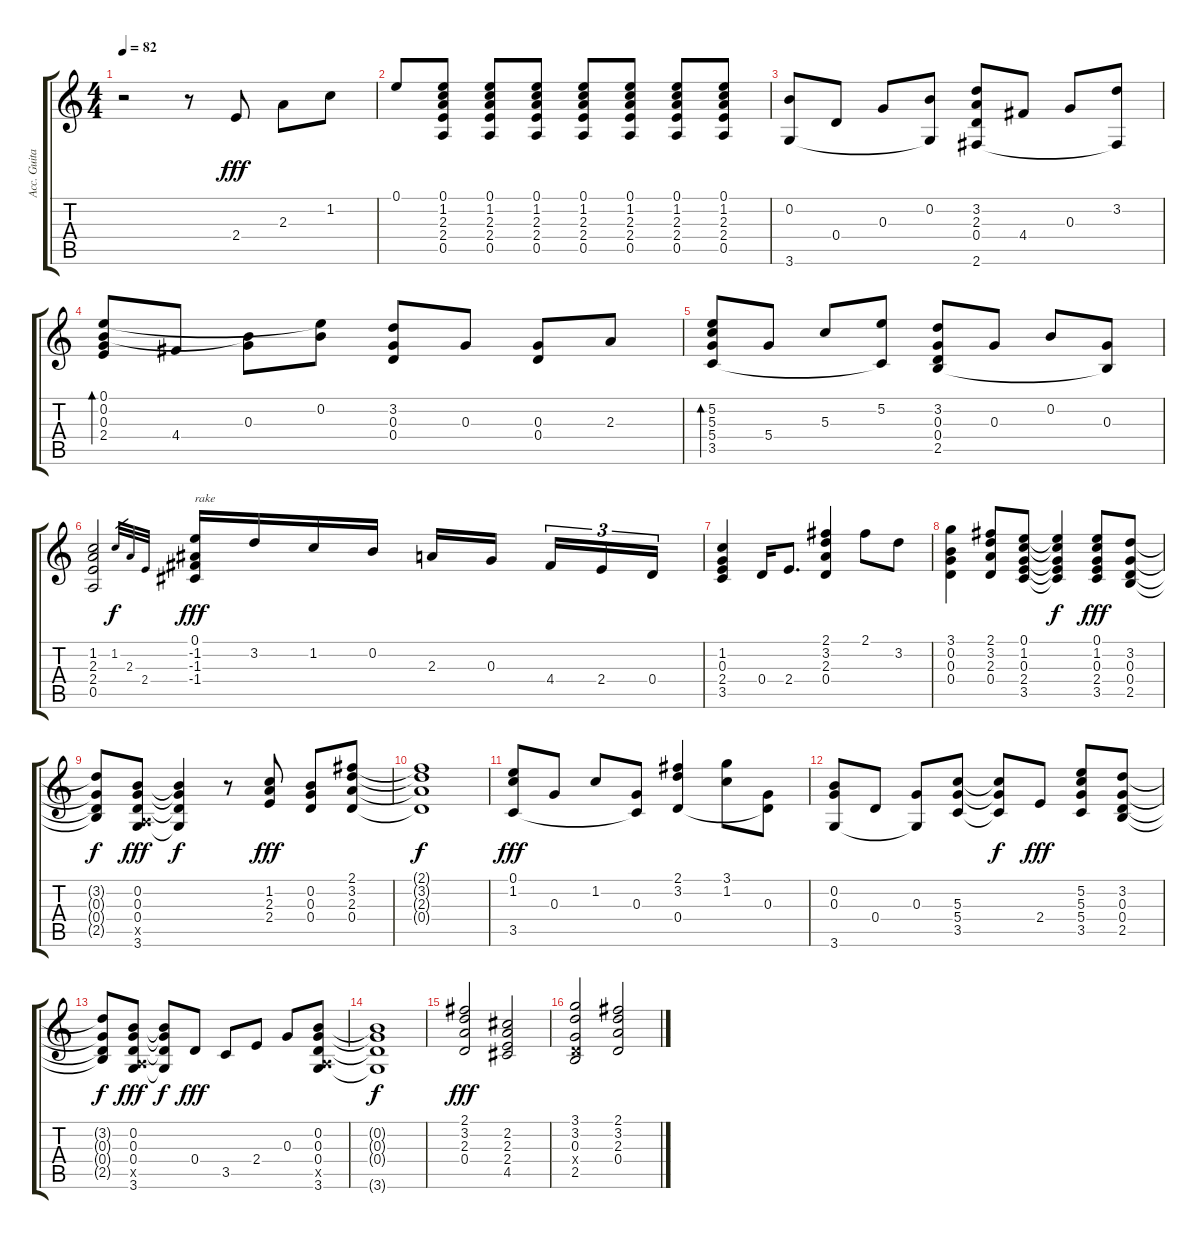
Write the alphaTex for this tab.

\track ("Acc. Guitar 1" "Acc. Guita") {instrument acousticguitarsteel}
\staff {score tabs}
\tuning (E4 B3 G3 D3 A2 E2) {hide}
\ts (4 4)
\tempo 82
\clef g2
\ks c
r.2{dy fff} r.8 2.4.8 2.3.8 1.2.8 |
0.1.8 (0.1 1.2 2.3 2.4 0.5).8 (0.1 1.2 2.3 2.4 0.5).8 (0.1 1.2 2.3 2.4 0.5).8 (0.1 1.2 2.3 2.4 0.5).8 (0.1 1.2 2.3 2.4 0.5).8 (0.1 1.2 2.3 2.4 0.5).8 (0.1 1.2 2.3 2.4 0.5).8 |
(0.2 3.6).8 0.4.8 0.3.8 (0.2 3.6{t}).8 (3.2 2.3 0.4 2.6).8 4.4.8 0.3.8 (3.2 2.6{t}).8 |
(0.1 0.2 0.3 2.4).8{bd 60} 4.4.8 (0.2{t} 0.3).8 (0.1{t} 0.2).8 (3.2 0.3 0.4).8 0.3.8 (0.3 0.4).8 2.3.8 |
(5.2 5.3 5.4 3.5).8{bd 60} 5.4.8 5.3.8 (5.2 3.5{t}).8 (3.2 0.3 0.4 2.5).8 0.3.8 0.2.8 (0.3 2.5{t}).8 |
(1.2 2.3 2.4 0.5).2 1.2.32{gr dy f} 2.3.32{gr} 2.4.32{gr} (0.1 -1.2 -1.3 -1.4).16{txt "rake" dy fff} 3.2.16 1.2.16 0.2.16 2.3.16 0.3.16 4.4.16{tu (3 2)} 2.4.16{tu (3 2)} 0.4.16{tu (3 2)} |
(1.2 0.3 2.4 3.5).4 0.4.16 2.4.8{d} (2.1 3.2 2.3 0.4).4 2.1.8 3.2.8 |
(3.1 0.2 0.3 0.4).4 (2.1 3.2 2.3 0.4).8 (0.1 1.2 0.3 2.4 3.5).8 (0.1{t} 1.2{t} 0.3{t} 2.4{t} 3.5{t}).4{dy f} (0.1 1.2 0.3 2.4 3.5).8{dy fff} (3.2 0.3 0.4 2.5).8 |
(3.2{t} 0.3{t} 0.4{t} 2.5{t}).8{dy f} (0.2 0.3 0.4 0.5{x} 3.6).8{dy fff} (0.2{t} 0.3{t} 0.4{t} 3.6{t}).4{dy f} r.8 (1.2 2.3 2.4).8{dy fff} (0.2 0.3 0.4).8 (2.1 3.2 2.3 0.4).8 |
(2.1{t} 3.2{t} 2.3{t} 0.4{t}).1{dy f} |
(0.1 1.2 3.5).8{dy fff} 0.3.8 1.2.8 (0.3 3.5{t}).8 (2.1 3.2 0.4).4 (3.1 1.2).8 (0.3 0.4{t}).8 |
(0.2 0.3 3.6).8 0.4.8 (0.3 3.6{t}).8 (5.3 5.4 3.5).8 (5.3{t} 5.4{t} 3.5{t}).8{dy f} 2.4.8{dy fff} (5.2 5.3 5.4 3.5).8 (3.2 0.3 0.4 2.5).8 |
(3.2{t} 0.3{t} 0.4{t} 2.5{t}).8{dy f} (0.2 0.3 0.4 0.5{x} 3.6).8{dy fff} (0.2{t} 0.3{t} 0.4{t} 3.6{t}).8{dy f} 0.4.8{dy fff} 3.5.8 2.4.8 0.3.8 (0.2 0.3 0.4 0.5{x} 3.6).8 |
(0.2{t} 0.3{t} 0.4{t} 3.6{t}).1{dy f} |
(2.1 3.2 2.3 0.4).2{dy fff} (2.2 2.3 2.4 4.5).2 |
(3.1 3.2 0.3 0.4{x} 2.5).2 (2.1 3.2 2.3 0.4).2
